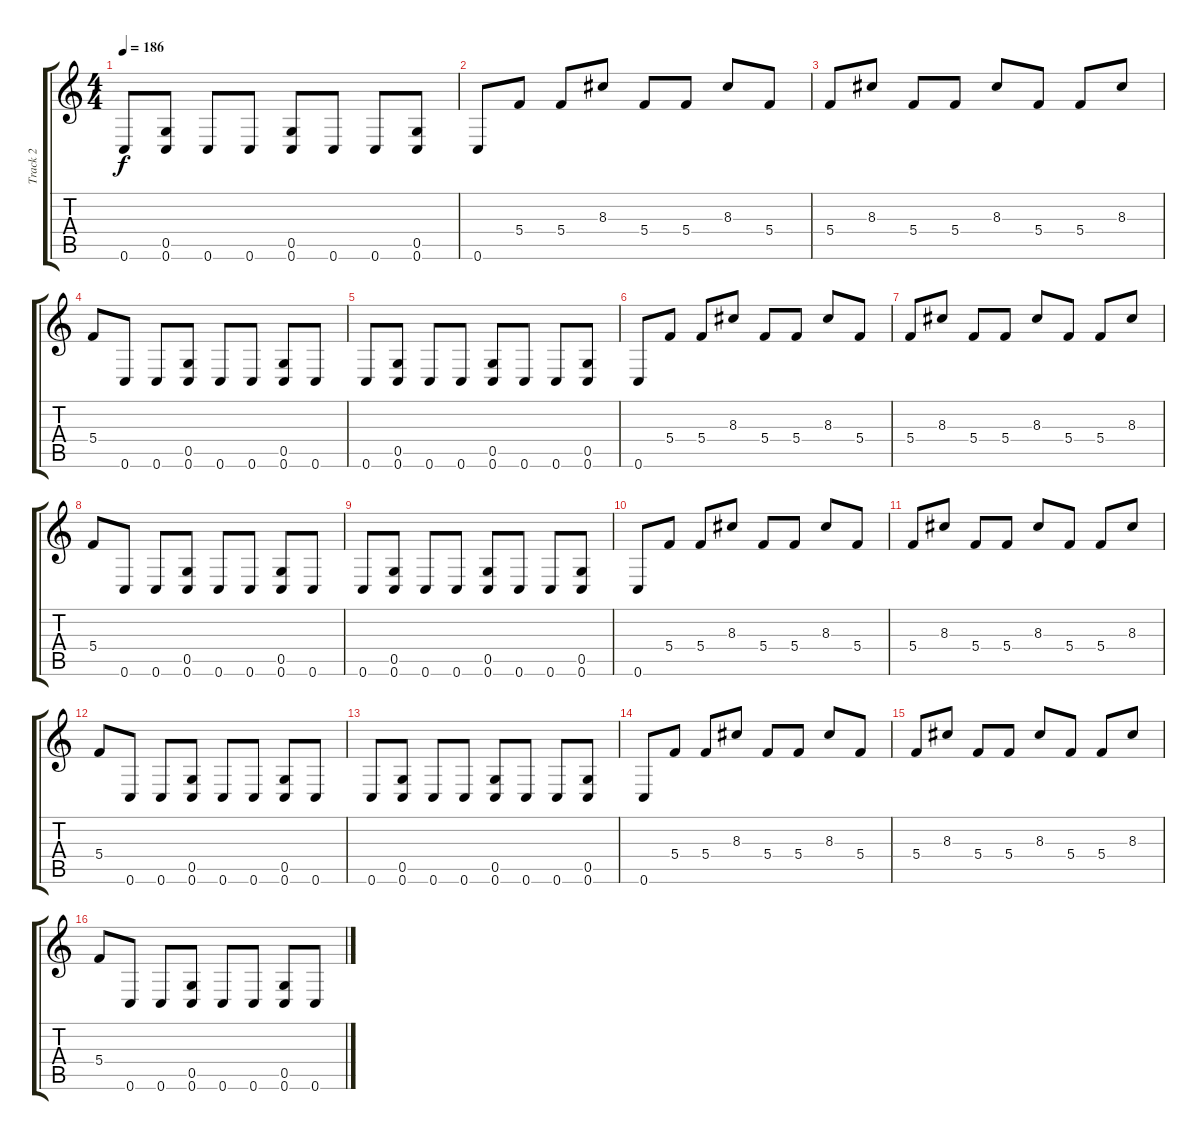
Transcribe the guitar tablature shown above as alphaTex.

\track ("Track 2" "Track 2") {instrument distortionguitar bank 255}
\staff {score tabs}
\tuning (D4 A3 F3 C3 G2 C2) {hide}
\ts (4 4)
\tempo 186
\clef g2
\ks c
0.6.8{dy f} (0.5 0.6).8 0.6.8 0.6.8 (0.5 0.6).8 0.6.8 0.6.8 (0.5 0.6).8 |
0.6.8 5.4.8 5.4.8 8.3.8 5.4.8 5.4.8 8.3.8 5.4.8 |
5.4.8 8.3.8 5.4.8 5.4.8 8.3.8 5.4.8 5.4.8 8.3.8 |
5.4.8 0.6.8 0.6.8 (0.5 0.6).8 0.6.8 0.6.8 (0.5 0.6).8 0.6.8 |
0.6.8 (0.5 0.6).8 0.6.8 0.6.8 (0.5 0.6).8 0.6.8 0.6.8 (0.5 0.6).8 |
0.6.8 5.4.8 5.4.8 8.3.8 5.4.8 5.4.8 8.3.8 5.4.8 |
5.4.8 8.3.8 5.4.8 5.4.8 8.3.8 5.4.8 5.4.8 8.3.8 |
5.4.8 0.6.8 0.6.8 (0.5 0.6).8 0.6.8 0.6.8 (0.5 0.6).8 0.6.8 |
0.6.8 (0.5 0.6).8 0.6.8 0.6.8 (0.5 0.6).8 0.6.8 0.6.8 (0.5 0.6).8 |
0.6.8 5.4.8 5.4.8 8.3.8 5.4.8 5.4.8 8.3.8 5.4.8 |
5.4.8 8.3.8 5.4.8 5.4.8 8.3.8 5.4.8 5.4.8 8.3.8 |
5.4.8 0.6.8 0.6.8 (0.5 0.6).8 0.6.8 0.6.8 (0.5 0.6).8 0.6.8 |
0.6.8 (0.5 0.6).8 0.6.8 0.6.8 (0.5 0.6).8 0.6.8 0.6.8 (0.5 0.6).8 |
0.6.8 5.4.8 5.4.8 8.3.8 5.4.8 5.4.8 8.3.8 5.4.8 |
5.4.8 8.3.8 5.4.8 5.4.8 8.3.8 5.4.8 5.4.8 8.3.8 |
5.4.8 0.6.8 0.6.8 (0.5 0.6).8 0.6.8 0.6.8 (0.5 0.6).8 0.6.8
